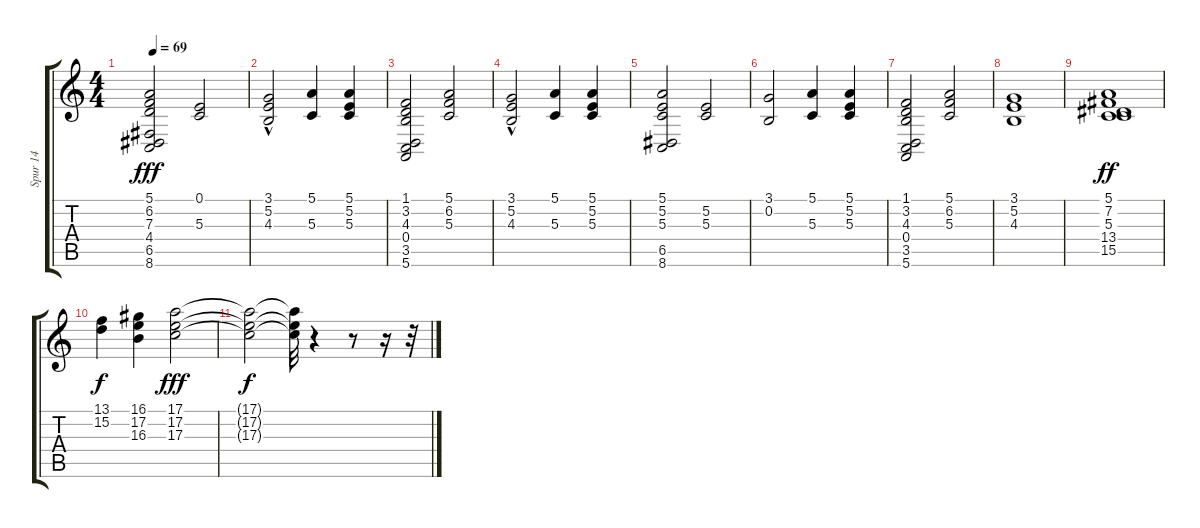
\track ("Spur 14" "Spur 14") {instrument stringensemble2}
\staff {score tabs}
\tuning (E4 B3 G3 D3 A2 E2) {hide}
\ts (4 4)
\tempo 69
\clef g2
\ks c
(5.1 6.2 7.3 4.4 6.5 8.6).2{dy fff} (0.1 5.3).2 |
(3.1 5.2{hac} 4.3).2 (5.1 5.3).4 (5.1 5.2 5.3).4 |
(1.1 3.2 4.3 0.4 3.5 5.6).2 (5.1 6.2 5.3).2 |
(3.1 5.2{hac} 4.3).2 (5.1 5.3).4 (5.1 5.2 5.3).4 |
(5.1 5.2 5.3 6.5 8.6).2 (5.2 5.3).2 |
(3.1 0.2).2 (5.1 5.3).4 (5.1 5.2 5.3).4 |
(1.1 3.2 4.3 0.4 3.5 5.6).2 (5.1 6.2 5.3).2 |
(3.1 5.2 4.3).1 |
(5.1 7.2 5.3 13.4 15.5).1{dy ff} |
(13.1 15.2).4{dy f} (16.1 17.2 16.3).4 (17.1 17.2 17.3).2{dy fff} |
(17.1{t} 17.2{t} 17.3{t}).2{dy f} (17.1{t} 17.2{t} 17.3{t}).32 r.4 r.8 r.16 r.32
